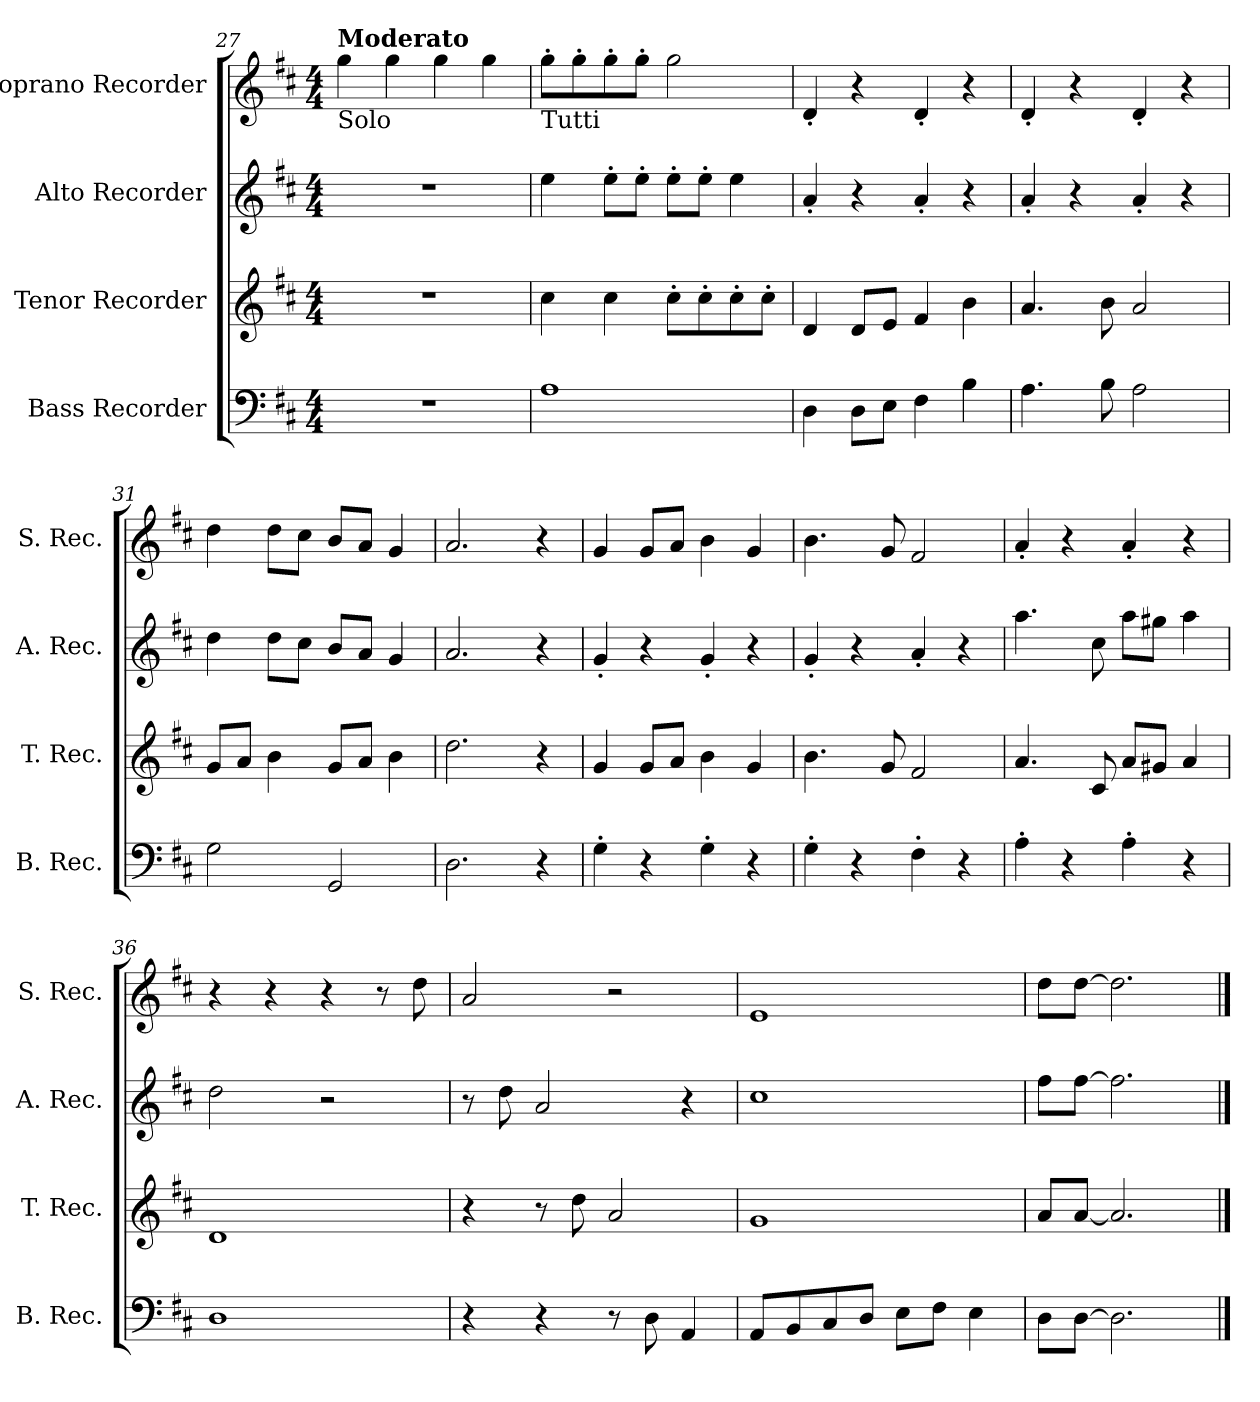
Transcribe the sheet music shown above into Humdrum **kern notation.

**kern	**kern	**kern	**kern
*part4	*part3	*part2	*part1
*staff4	*staff3	*staff2	*staff1
*I"Bass Recorder	*I"Tenor Recorder	*I"Alto Recorder	*I"Soprano Recorder
*I'B. Rec.	*I'T. Rec.	*I'A. Rec.	*I'S. Rec.
*clefF4	*clefG2	*clefG2	*clefG2
*ITrd-7c-12	*	*	*ITrd-7c-12
*k[f#c#]	*k[f#c#]	*k[f#c#]	*k[f#c#]
*D:	*D:	*D:	*D:
*M4/4	*M4/4	*M4/4	*M4/4
=27	=27	=27	=27
!	!	!	!LO:TX:a:B:t=Moderato
!	!	!	!LO:TX:b:t=Solo
1r	1r	1r	4ggg>\
.	.	.	4ggg>\
.	.	.	4ggg>\
.	.	.	4ggg>\
=28	=28	=28	=28
!	!	!	!LO:TX:b:t=Tutti
1a	4cc#>\	4ee>\	8ggg'>\L
.	.	.	8ggg'>\
.	4cc#>\	8ee'>\L	8ggg'>\
.	.	8ee'>\J	8ggg'>\J
.	8cc#'>\L	8ee'>\L	2ggg\
.	8cc#'>\	8ee'>\J	.
.	8cc#'>\	4ee\	.
.	8cc#'>\J	.	.
=29	=29	=29	=29
4d\	4d/	4a'</	4dd'</
8d\L	8d/L	4r	4r
8e\J	8e/J	.	.
4f#\	4f#/	4a'</	4dd'</
4b\	4b\	4r	4r
=30	=30	=30	=30
4.a\	4.a/	4a'</	4dd'</
.	.	4r	4r
8b\	8b\	.	.
2a\	2a/	4a'</	4dd'</
.	.	4r	4r
=31	=31	=31	=31
2g\	8g/L	4dd\	4ddd\
.	8a/J	.	.
.	4b\	8dd\L	8ddd\L
.	.	8cc#\J	8ccc#\J
2G/	8g/L	8b/L	8bb/L
.	8a/J	8a/J	8aa/J
.	4b\	4g/	4gg/
=32	=32	=32	=32
2.d\	2.dd\	2.a/	2.aa/
4r	4r	4r	4r
!!LO:LB:g=z
=33	=33	=33	=33
4g'>\	4g/	4g'</	4gg/
4r	8g/L	4r	8gg/L
.	8a/J	.	8aa/J
4g'>\	4b\	4g'</	4bb\
4r	4g/	4r	4gg/
=34	=34	=34	=34
4g'>\	4.b\	4g'</	4.bb\
4r	.	4r	.
.	8g/	.	8gg/
4f#'>\	2f#/	4a'</	2ff#/
4r	.	4r	.
=35	=35	=35	=35
4a'>\	4.a/	4.aa\	4aa'</
4r	.	.	4r
.	8c#/	8cc#\	.
4a'>\	8a/L	8aa\L	4aa'</
.	8g#X/J	8gg#X\J	.
4r	4a/	4aa\	4r
=36	=36	=36	=36
1d	1d	2dd\	4r
.	.	.	4r
.	.	2r	4r
.	.	.	8r
.	.	.	8ddd\
=37	=37	=37	=37
4r	4r	8r	2aa/
.	.	8dd\	.
4r	8r	2a/	.
.	8dd\	.	.
8r	2a/	.	2r
8d\	.	.	.
4A/	.	4r	.
=38	=38	=38	=38
8A/L	1g	1cc#	1ee
8B/	.	.	.
8c#/	.	.	.
8d/J	.	.	.
8e\L	.	.	.
8f#\J	.	.	.
4e\	.	.	.
=39	=39	=39	=39
8d\L	8a/L	8ff#\L	8ddd\L
[8d\J	[8a/J	[8ff#\J	[8ddd\J
2.d\]	2.a/]	2.ff#\]	2.ddd\]
==	==	==	==
*-	*-	*-	*-
